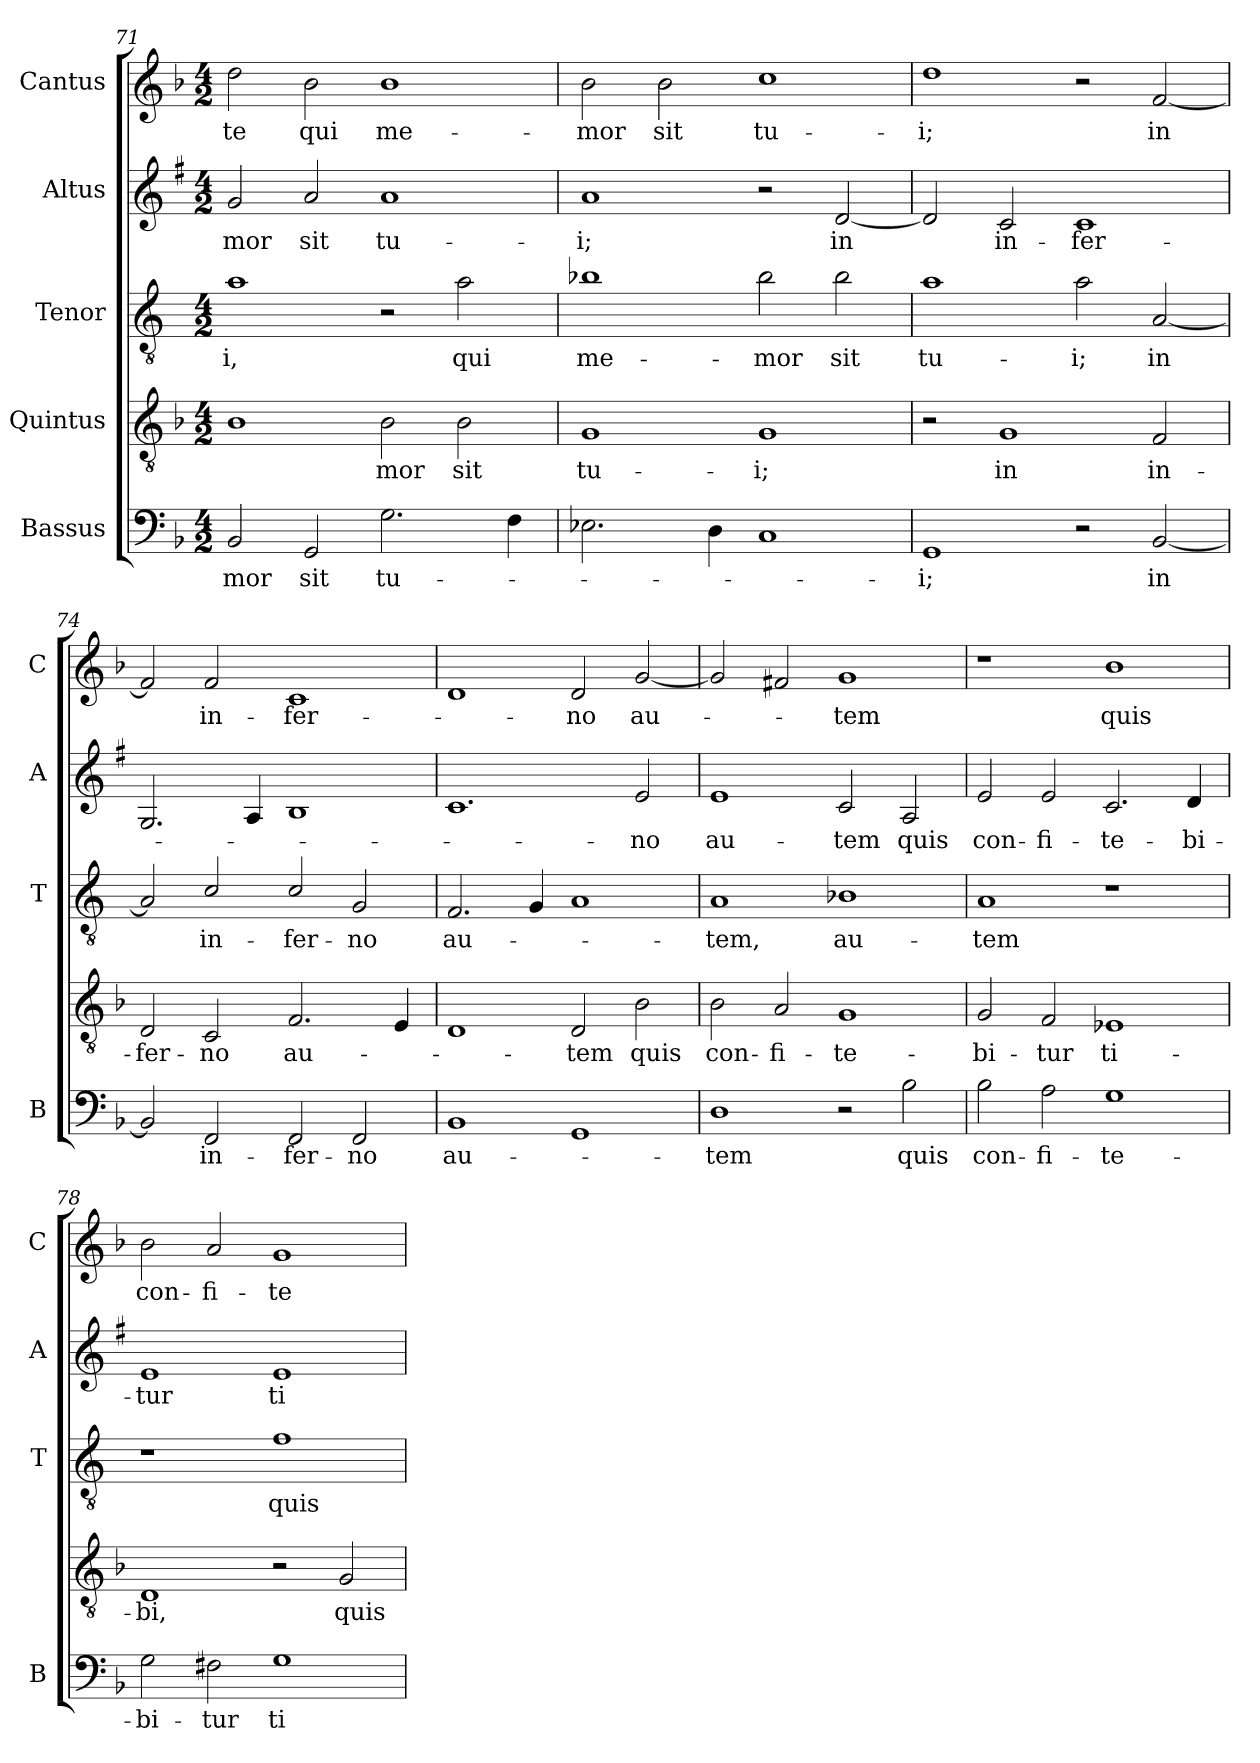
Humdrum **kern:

**kern	**text	**kern	**text	**kern	**text	**kern	**text	**kern	**text
*part5	*part5	*part4	*part4	*part3	*part3	*part2	*part2	*part1	*part1
*staff5	*staff5	*staff4	*staff4	*staff3	*staff3	*staff2	*staff2	*staff1	*staff1
*I"Bassus	*	*I"Quintus	*	*I"Tenor	*	*I"Altus	*	*I"Cantus	*
*I'B	*	*	*	*I'T	*	*I'A	*	*I'C	*
*clefF4	*	*clefGv2	*	*clefGv2	*	*clefG2	*	*clefG2	*
*	*	*	*	*ITrd4c7	*	*ITrd1c2	*	*	*
*k[b-]	*	*k[b-]	*	*k[b-]	*	*k[b-]	*	*k[b-]	*
*F:	*	*F:	*	*F:	*	*F:	*	*F:	*
*M4/2	*	*M4/2	*	*M4/2	*	*M4/2	*	*M4/2	*
=71	=71	=71	=71	=71	=71	=71	=71	=71	=71
!	!LO:LY:b	!	!	!	!LO:LY:b	!	!LO:LY:b	!	!LO:LY:b
2BB-/	-mor	1B-	.	1d	-i,	2f/	-mor	2dd\	-te
!	!LO:LY:b	!	!	!	!	!	!LO:LY:b	!	!LO:LY:b
2GG/	sit	.	.	.	.	2g/	sit	2b-\	qui
!	!LO:LY:b	!	!LO:LY:b	!	!	!	!LO:LY:b	!	!LO:LY:b
2.G\	tu-	2B-\	-mor	2r	.	1g	tu-	1b-	me-
!	!	!	!LO:LY:b	!	!LO:LY:b	!	!	!	!
.	.	2B-\	sit	2d\	qui	.	.	.	.
4F\	.	.	.	.	.	.	.	.	.
!!LO:PB:g=z
=72	=72	=72	=72	=72	=72	=72	=72	=72	=72
!	!	!	!LO:LY:b	!	!LO:LY:b	!	!LO:LY:b	!	!LO:LY:b
2.E-X\	.	1G	tu-	1e-X	me-	1g	-i;	2b-\	-mor
!	!	!	!	!	!	!	!	!	!LO:LY:b
.	.	.	.	.	.	.	.	2b-\	sit
4D\	.	.	.	.	.	.	.	.	.
!	!	!	!LO:LY:b	!	!LO:LY:b	!	!	!	!LO:LY:b
1C	.	1G	-i;	2e-\	-mor	2r	.	1cc	tu-
!	!	!	!	!	!LO:LY:b	!	!LO:LY:b	!	!
.	.	.	.	2e-\	sit	[2c/	in	.	.
=73	=73	=73	=73	=73	=73	=73	=73	=73	=73
!	!LO:LY:b	!	!	!	!LO:LY:b	!	!	!	!LO:LY:b
1GG	-i;	2r	.	1d	tu-	2c/]	.	1dd	-i;
!	!	!	!LO:LY:b	!	!	!	!LO:LY:b	!	!
.	.	1G	in	.	.	2B-/	in-	.	.
!	!	!	!	!	!LO:LY:b	!	!LO:LY:b	!	!
2r	.	.	.	2d\	-i;	1B-	-fer-	2r	.
!	!LO:LY:b	!	!LO:LY:b	!	!LO:LY:b	!	!	!	!LO:LY:b
[2BB-/	in	2F/	in-	[2D/	in	.	.	[2f/	in
=74	=74	=74	=74	=74	=74	=74	=74	=74	=74
!	!	!	!LO:LY:b	!	!	!	!	!	!
2BB-/]	.	2D/	-fer-	2D/]	.	2.F/	.	2f/]	.
!	!LO:LY:b	!	!LO:LY:b	!	!LO:LY:b	!	!	!	!LO:LY:b
2FF/	in-	2C/	-no	2F/	in-	.	.	2f/	in-
.	.	.	.	.	.	4G/	.	.	.
!	!LO:LY:b	!	!LO:LY:b	!	!LO:LY:b	!	!	!	!LO:LY:b
2FF/	-fer-	2.F/	au-	2F/	-fer-	1A	.	1c	-fer-
!	!LO:LY:b	!	!	!	!LO:LY:b	!	!	!	!
2FF/	-no	.	.	2C/	-no	.	.	.	.
.	.	4E/	.	.	.	.	.	.	.
=75	=75	=75	=75	=75	=75	=75	=75	=75	=75
!	!LO:LY:b	!	!	!	!LO:LY:b	!	!	!	!
1BB-	au-	1D	.	2.BB-/	au-	1.B-	.	1d	.
.	.	.	.	4C/	.	.	.	.	.
!	!	!	!LO:LY:b	!	!	!	!	!	!LO:LY:b
1GG	.	2D/	-tem	1D	.	.	.	2d/	-no
!	!	!	!LO:LY:b	!	!	!	!LO:LY:b	!	!LO:LY:b
.	.	2B-\	quis	.	.	2d/	-no	[2g/	au-
=76	=76	=76	=76	=76	=76	=76	=76	=76	=76
!	!LO:LY:b	!	!LO:LY:b	!	!LO:LY:b	!	!LO:LY:b	!	!
1D	-tem	2B-\	con-	1D	-tem,	1d	au-	2g/]	.
!	!	!	!LO:LY:b	!	!	!	!	!	!
.	.	2A/	-fi-	.	.	.	.	2f#X/	.
!	!	!	!LO:LY:b	!	!LO:LY:b	!	!LO:LY:b	!	!LO:LY:b
2r	.	1G	-te-	1E-X	au-	2B-/	-tem	1g	-tem
!	!LO:LY:b	!	!	!	!	!	!LO:LY:b	!	!
2B-\	quis	.	.	.	.	2G/	quis	.	.
=77	=77	=77	=77	=77	=77	=77	=77	=77	=77
!	!LO:LY:b	!	!LO:LY:b	!	!LO:LY:b	!	!LO:LY:b	!	!
2B-\	con-	2G/	-bi-	1D	-tem	2d/	con-	1r	.
!	!LO:LY:b	!	!LO:LY:b	!	!	!	!LO:LY:b	!	!
2A\	-fi-	2F/	-tur	.	.	2d/	-fi-	.	.
!	!LO:LY:b	!	!LO:LY:b	!	!	!	!LO:LY:b	!	!LO:LY:b
1G	-te-	1E-X	ti-	1r	.	2.B-/	-te-	1b-	quis
!	!	!	!	!	!	!	!LO:LY:b	!	!
.	.	.	.	.	.	4c/	-bi-	.	.
!!LO:LB:g=z
=78	=78	=78	=78	=78	=78	=78	=78	=78	=78
!	!LO:LY:b	!	!LO:LY:b	!	!	!	!LO:LY:b	!	!LO:LY:b
2G\	-bi-	1D	-bi,	1r	.	1d	-tur	2b-\	con-
!	!LO:LY:b	!	!	!	!	!	!	!	!LO:LY:b
2F#X\	-tur	.	.	.	.	.	.	2a/	-fi-
!	!LO:LY:b	!	!	!	!LO:LY:b	!	!LO:LY:b	!	!LO:LY:b
1G	ti-	2r	.	1B-	quis	1d	ti-	1g	-te-
!	!	!	!LO:LY:b	!	!	!	!	!	!
.	.	2G/	quis	.	.	.	.	.	.
=	=	=	=	=	=	=	=	=	=
*-	*-	*-	*-	*-	*-	*-	*-	*-	*-
